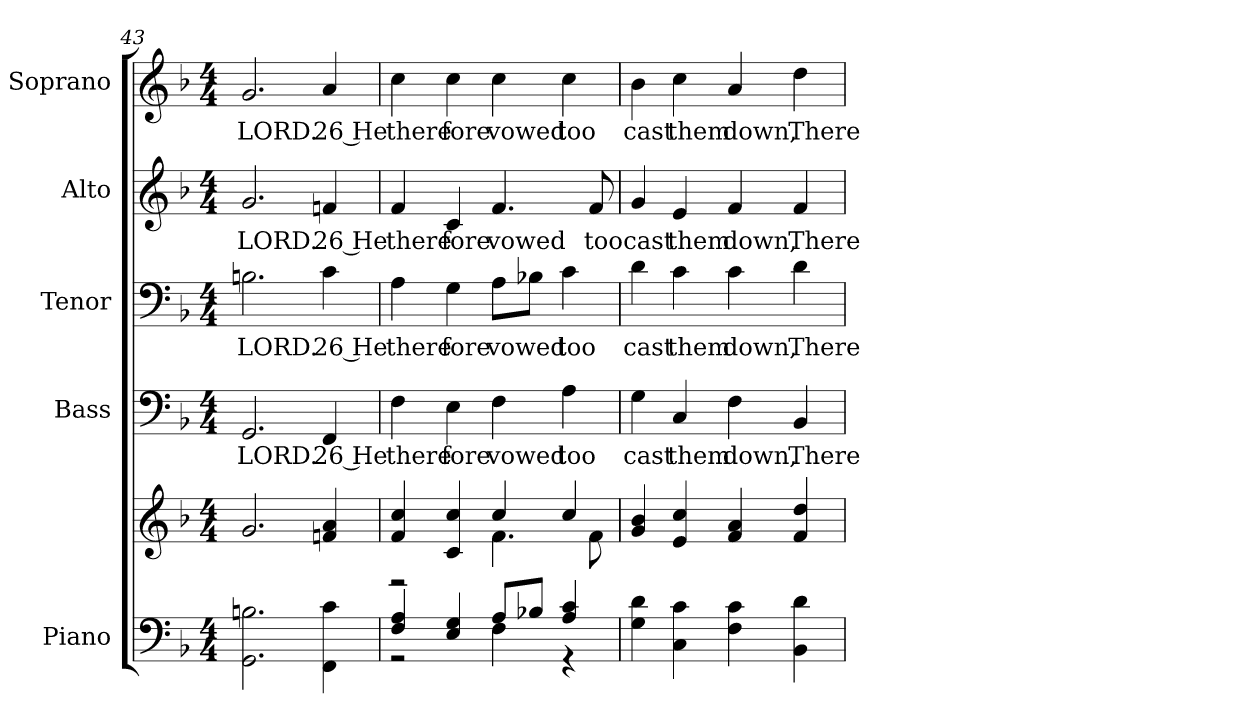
**kern	**kern	**kern	**text	**kern	**text	**kern	**text	**kern	**text
*part5	*part5	*part4	*part4	*part3	*part3	*part2	*part2	*part1	*part1
*staff6	*staff5	*staff4	*staff4	*staff3	*staff3	*staff2	*staff2	*staff1	*staff1
*I"Piano	*	*I"Bass	*	*I"Tenor	*	*I"Alto	*	*I"Soprano	*
*I'Pno.	*	*I'B.	*	*I'T.	*	*I'A.	*	*I'S.	*
*clefF4	*clefG2	*clefF4	*	*clefF4	*	*clefG2	*	*clefG2	*
*k[b-]	*k[b-]	*k[b-]	*	*k[b-]	*	*k[b-]	*	*k[b-]	*
*F:	*F:	*F:	*	*F:	*	*F:	*	*F:	*
*M4/4	*M4/4	*M4/4	*	*M4/4	*	*M4/4	*	*M4/4	*
=43	=43	=43	=43	=43	=43	=43	=43	=43	=43
!	!	!	!LO:LY:b:color=#000000	!	!	!	!	!	!
!	!	!	!	!	!LO:LY:b:color=#000000	!	!	!	!
!	!	!	!	!	!	!	!LO:LY:b:color=#000000	!	!
!	!	!	!	!	!	!	!	!	!LO:LY:b:color=#000000
2.GGi\ 2.Bni	2.gi/	2.GGi/	LORD.	2.Bni\	LORD.	2.gi/	LORD.	2.gi/	LORD.
!	!	!	!LO:LY:b:color=#000000	!	!	!	!	!	!
!	!	!	!	!	!LO:LY:b:color=#000000	!	!	!	!
!	!	!	!	!	!	!	!LO:LY:b:color=#000000	!	!
!	!	!	!	!	!	!	!	!	!LO:LY:b:color=#000000
4FFi\ 4ci	4fni/ 4ai	4FFi/	26 He	4ci\	26 He	4fni/	26 He	4ai/	26 He
=44	=44	=44	=44	=44	=44	=44	=44	=44	=44
*^	*^	*	*	*	*	*	*	*	*
!	!	!	!	!	!LO:LY:b:color=#000000	!	!	!	!	!	!
!	!	!	!	!	!	!	!LO:LY:b:color=#000000	!	!	!	!
!	!	!	!	!	!	!	!	!	!LO:LY:b:color=#000000	!	!
!	!	!	!	!	!	!	!	!	!	!	!LO:LY:b:color=#000000
4Fi/ 4Ai	2r	4fi/ 4cci	2r	4Fi\	there	4Ai\	there	4fi/	there	4cci\	there
!	!	!	!	!	!LO:LY:b:color=#000000	!	!	!	!	!	!
!	!	!	!	!	!	!	!LO:LY:b:color=#000000	!	!	!	!
!	!	!	!	!	!	!	!	!	!LO:LY:b:color=#000000	!	!
!	!	!	!	!	!	!	!	!	!	!	!LO:LY:b:color=#000000
4Ei/ 4Gi	.	4ci/ 4cci	.	4Ei\	fore	4Gi\	fore	4ci/	fore	4cci\	fore
!	!	!	!	!	!LO:LY:b:color=#000000	!	!	!	!	!	!
!	!	!	!	!	!	!	!LO:LY:b:color=#000000	!	!	!	!
!	!	!	!	!	!	!	!	!	!LO:LY:b:color=#000000	!	!
!	!	!	!	!	!	!	!	!	!	!	!LO:LY:b:color=#000000
8Ai/L	4Fi\	4cci/	4.fi\	4Fi\	vowed	8Ai\L	vowed	4.fi/	vowed	4cci\	vowed
8B-Xi/J	.	.	.	.	.	8B-Xi\J	.	.	.	.	.
!	!	!	!	!	!LO:LY:b:color=#000000	!	!	!	!	!	!
!	!	!	!	!	!	!	!LO:LY:b:color=#000000	!	!	!	!
!	!	!	!	!	!	!	!	!	!	!	!LO:LY:b:color=#000000
4Ai/ 4ci	4r	4cci/	.	4Ai\	too	4ci\	too	.	.	4cci\	too
!	!	!	!	!	!	!	!	!	!LO:LY:b:color=#000000	!	!
.	.	.	8fi\	.	.	.	.	8fi/	too	.	.
*v	*v	*	*	*	*	*	*	*	*	*	*
*	*v	*v	*	*	*	*	*	*	*	*
=45	=45	=45	=45	=45	=45	=45	=45	=45	=45
*	*^	*	*	*	*	*	*	*	*
!	!	!	!	!LO:LY:b:color=#000000	!	!	!	!	!	!
*	*v	*v	*	*	*	*	*	*	*	*
*	*^	*	*	*	*	*	*	*	*
!	!	!	!	!	!	!LO:LY:b:color=#000000	!	!	!	!
*	*v	*v	*	*	*	*	*	*	*	*
*	*^	*	*	*	*	*	*	*	*
!	!	!	!	!	!	!	!	!LO:LY:b:color=#000000	!	!
*	*v	*v	*	*	*	*	*	*	*	*
*	*^	*	*	*	*	*	*	*	*
!	!	!	!	!	!	!	!	!	!	!LO:LY:b:color=#000000
*	*v	*v	*	*	*	*	*	*	*	*
4Gi\ 4di	4gi/ 4b-i	4Gi\	cast	4di\	cast	4gi/	cast	4b-i\	cast
!	!	!	!LO:LY:b:color=#000000	!	!	!	!	!	!
!	!	!	!	!	!LO:LY:b:color=#000000	!	!	!	!
!	!	!	!	!	!	!	!LO:LY:b:color=#000000	!	!
!	!	!	!	!	!	!	!	!	!LO:LY:b:color=#000000
4Ci\ 4ci	4ei/ 4cci	4Ci/	them	4ci\	them	4ei/	them	4cci\	them
!	!	!	!LO:LY:b:color=#000000	!	!	!	!	!	!
!	!	!	!	!	!LO:LY:b:color=#000000	!	!	!	!
!	!	!	!	!	!	!	!LO:LY:b:color=#000000	!	!
!	!	!	!	!	!	!	!	!	!LO:LY:b:color=#000000
4Fi\ 4ci	4fi/ 4ai	4Fi\	down,	4ci\	down,	4fi/	down,	4ai/	down,
!	!	!	!LO:LY:b:color=#000000	!	!	!	!	!	!
!	!	!	!	!	!LO:LY:b:color=#000000	!	!	!	!
!	!	!	!	!	!	!	!LO:LY:b:color=#000000	!	!
!	!	!	!	!	!	!	!	!	!LO:LY:b:color=#000000
4BB-i\ 4di	4fi/ 4ddi	4BB-i/	There	4di\	There	4fi/	There	4ddi\	There
=	=	=	=	=	=	=	=	=	=
*-	*-	*-	*-	*-	*-	*-	*-	*-	*-
